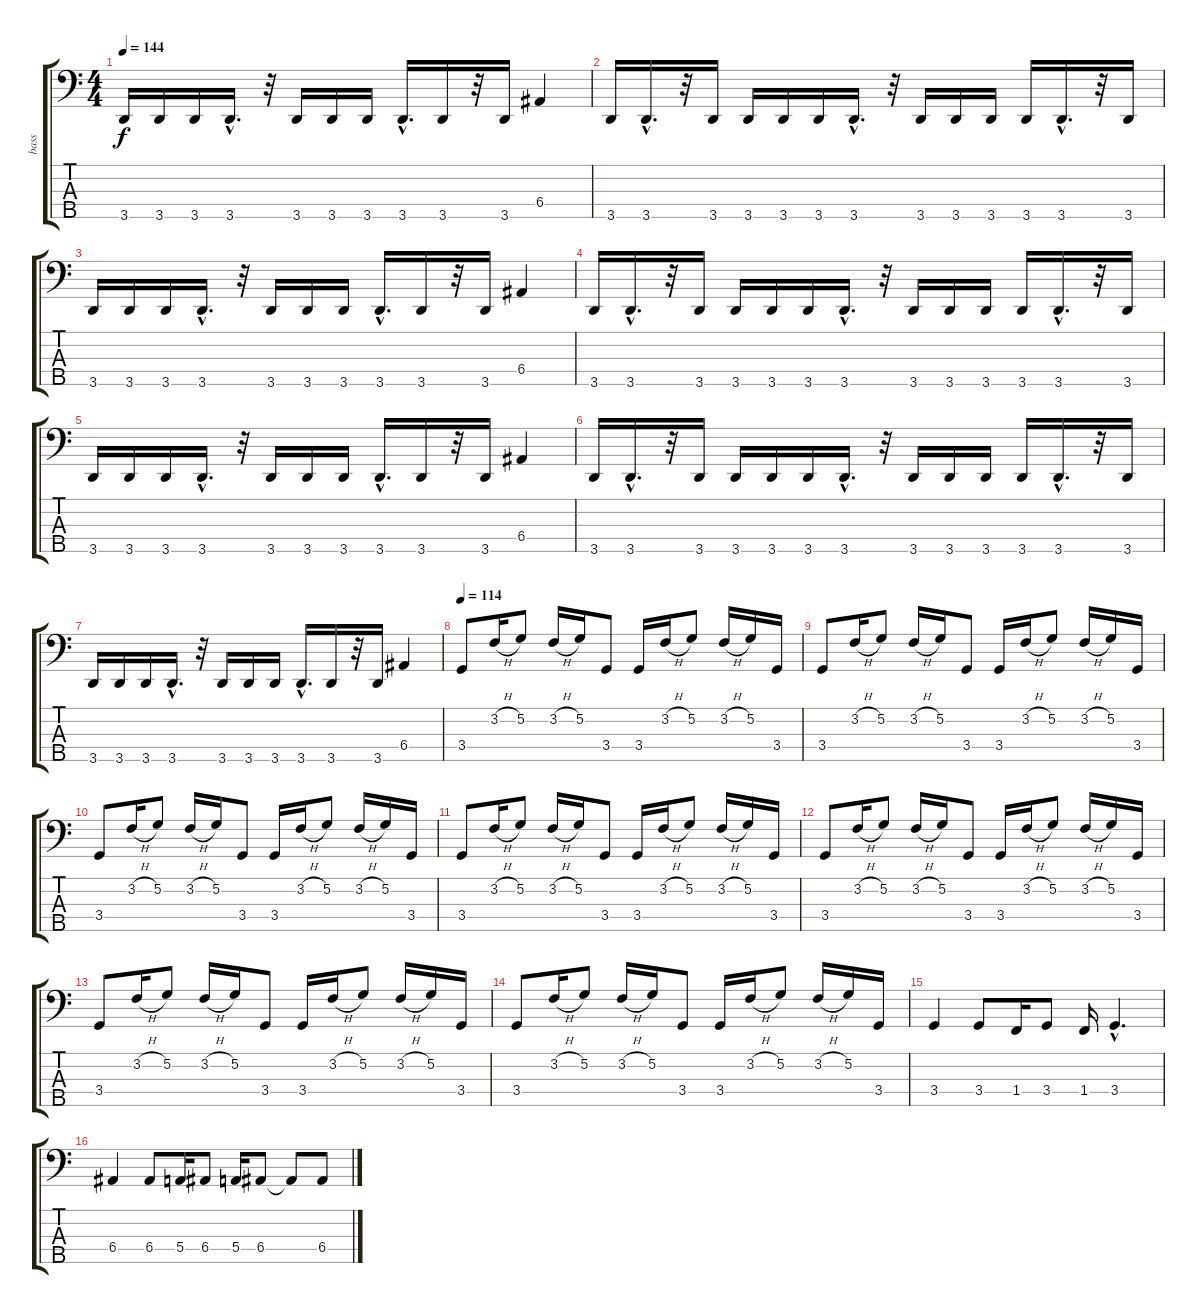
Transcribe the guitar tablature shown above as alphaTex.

\track ("bass" "bass") {instrument electricbassfinger}
\staff {score tabs}
\tuning (G2 D2 A1 E1 B0) {hide}
\ts (4 4)
\tempo 144
\clef f4
\ks c
3.5.16{dy f} 3.5.16 3.5.16 3.5{hac}.16{d} r.32 3.5.16 3.5.16 3.5.16 3.5{hac}.16{d} 3.5.16 r.32 3.5.16 6.4.4 |
3.5.16 3.5{hac}.16{d} r.32 3.5.16 3.5.16 3.5.16 3.5.16 3.5{hac}.16{d} r.32 3.5.16 3.5.16 3.5.16 3.5.16 3.5{hac}.16{d} r.32 3.5.16 |
3.5.16 3.5.16 3.5.16 3.5{hac}.16{d} r.32 3.5.16 3.5.16 3.5.16 3.5{hac}.16{d} 3.5.16 r.32 3.5.16 6.4.4 |
3.5.16 3.5{hac}.16{d} r.32 3.5.16 3.5.16 3.5.16 3.5.16 3.5{hac}.16{d} r.32 3.5.16 3.5.16 3.5.16 3.5.16 3.5{hac}.16{d} r.32 3.5.16 |
3.5.16 3.5.16 3.5.16 3.5{hac}.16{d} r.32 3.5.16 3.5.16 3.5.16 3.5{hac}.16{d} 3.5.16 r.32 3.5.16 6.4.4 |
3.5.16 3.5{hac}.16{d} r.32 3.5.16 3.5.16 3.5.16 3.5.16 3.5{hac}.16{d} r.32 3.5.16 3.5.16 3.5.16 3.5.16 3.5{hac}.16{d} r.32 3.5.16 |
3.5.16 3.5.16 3.5.16 3.5{hac}.16{d} r.32 3.5.16 3.5.16 3.5.16 3.5{hac}.16{d} 3.5.16 r.32 3.5.16 6.4.4 |
\tempo 114
3.4.8 3.2{h}.16 5.2.8 3.2{h}.16 5.2.16 3.4.8 3.4.16 3.2{h}.16 5.2.8 3.2{h}.16 5.2.16 3.4.16 |
3.4.8 3.2{h}.16 5.2.8 3.2{h}.16 5.2.16 3.4.8 3.4.16 3.2{h}.16 5.2.8 3.2{h}.16 5.2.16 3.4.16 |
3.4.8 3.2{h}.16 5.2.8 3.2{h}.16 5.2.16 3.4.8 3.4.16 3.2{h}.16 5.2.8 3.2{h}.16 5.2.16 3.4.16 |
3.4.8 3.2{h}.16 5.2.8 3.2{h}.16 5.2.16 3.4.8 3.4.16 3.2{h}.16 5.2.8 3.2{h}.16 5.2.16 3.4.16 |
3.4.8 3.2{h}.16 5.2.8 3.2{h}.16 5.2.16 3.4.8 3.4.16 3.2{h}.16 5.2.8 3.2{h}.16 5.2.16 3.4.16 |
3.4.8 3.2{h}.16 5.2.8 3.2{h}.16 5.2.16 3.4.8 3.4.16 3.2{h}.16 5.2.8 3.2{h}.16 5.2.16 3.4.16 |
3.4.8 3.2{h}.16 5.2.8 3.2{h}.16 5.2.16 3.4.8 3.4.16 3.2{h}.16 5.2.8 3.2{h}.16 5.2.16 3.4.16 |
3.4.4 3.4.8 1.4.16 3.4.8 1.4.16 3.4{hac}.4{d} |
6.4.4 6.4.8 5.4.16 6.4.8 5.4.16 6.4.8 6.4{t}.8 6.4.8
